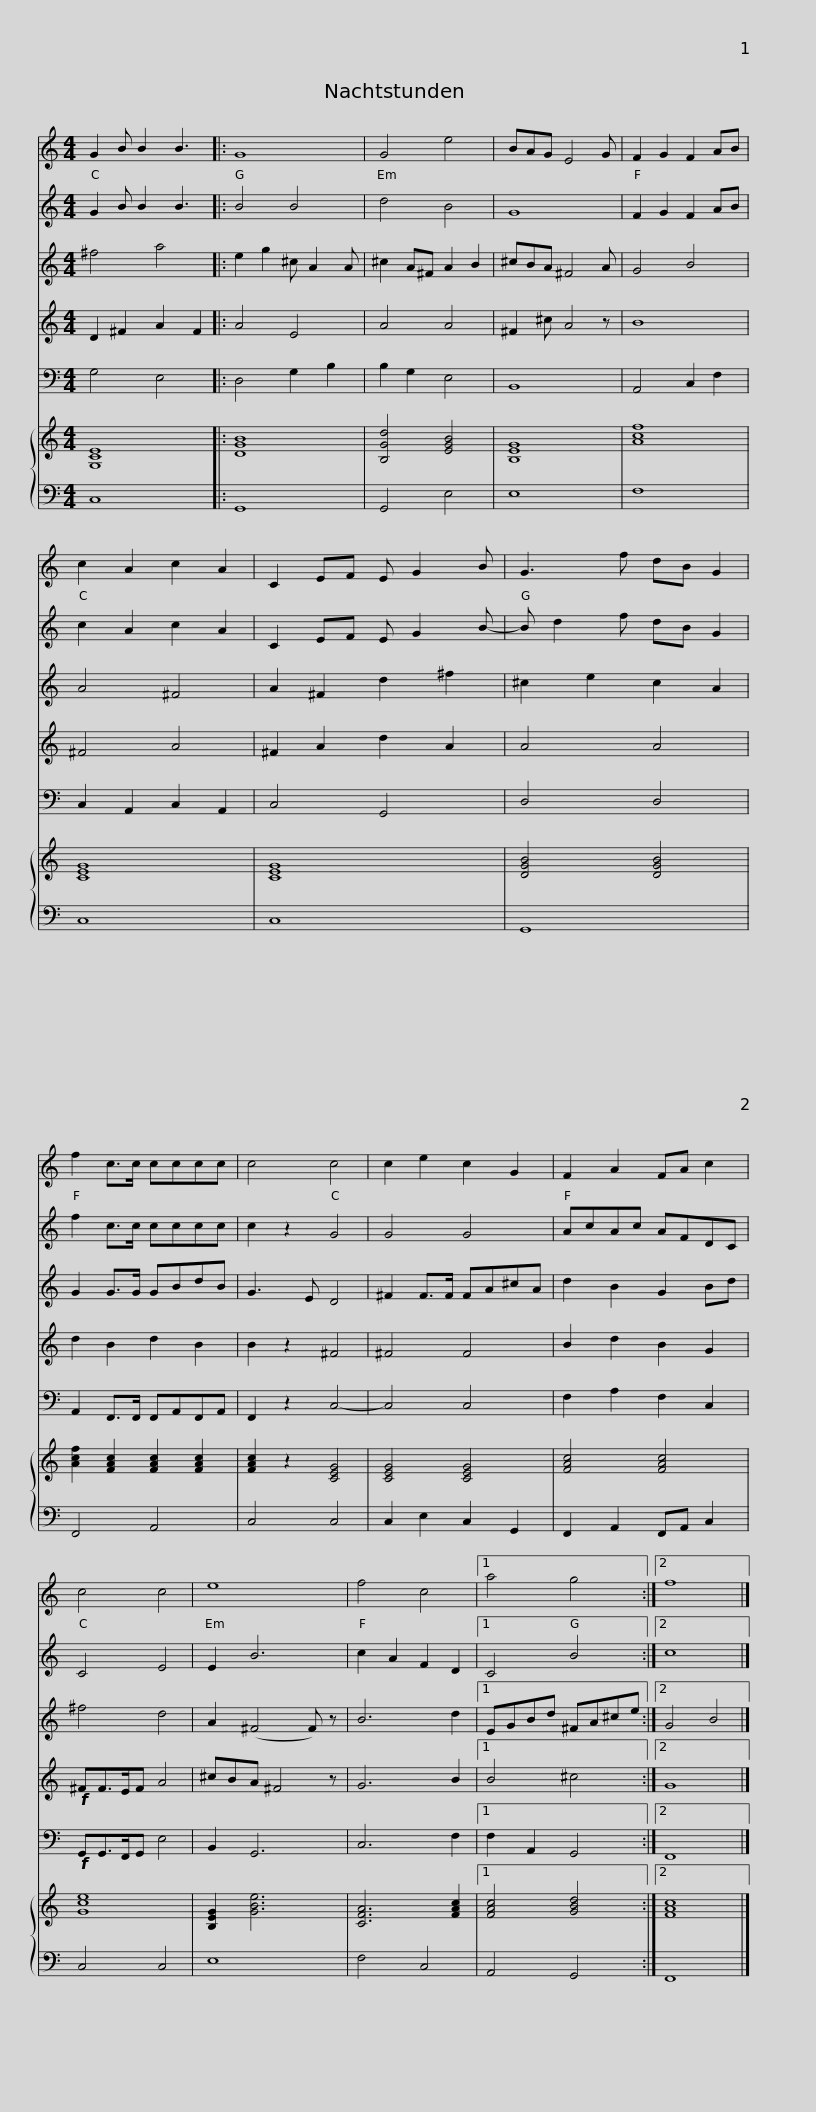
X:1
%%score 1 2 3 4 5 { 6 | 7 }
L:1/8
M:4/4
I:linebreak $
K:C
V:1 treble
V:2 treble
V:3 treble transpose=-2
V:4 treble transpose=-2
V:5 bass
V:6 treble
V:7 bass
V:1
 G2 B B2 B3 |: G8 | G4 e4 | BAG E4 G | F2 G2 F2 AB |$ %5
 c2 A2 c2 A2 | C2 EF E G2 B | G3 f dB G2 | f2 c>c cccc | c4 c4 | %10
 c2 e2 c2 G2 |$ F2 A2 FA c2 | c4 c4 | e8 | f4 c4 |1 %15
 a4 g4 :|2 f8 |] %17
V:2
 G2 B B2 B3 |: B4 B4 | d4 B4 | G8 | F2 G2 F2 AB |$ %5
 c2 A2 c2 A2 | C2 EF E G2 B- | B d2 f dB G2 | f2 c>c cccc | c2 z2 G4 | %10
 G4 G4 |$ AcAc AFDC | C4 E4 | E2 B6 | c2 A2 F2 D2 |1 %15
 C4 B4 :|2 c8 |] %17
V:3
 ^f4 a4 |: e2 g2 ^c A2 A | ^c2 A^F A2 B2 | ^cBA ^F4 A | G4 B4 |$ %5
 A4 ^F4 | A2 ^F2 d2 ^f2 | ^c2 e2 c2 A2 | G2 G>G GBdB | G3 E D4 | %10
 ^F2 F>F FA^cA |$ d2 B2 G2 Bd | ^f4 d4 | A2 (^F4 F) z | B6 d2 |1 %15
 EGBd ^FA^ce :|2 G4 B4 |] %17
V:4
 D2 ^F2 A2 F2 |: A4 E4 | A4 A4 | ^F2 ^c A4 z | B8 |$ %5
 ^F4 A4 | ^F2 A2 d2 A2 | A4 A4 | d2 B2 d2 B2 | B2 z2 ^F4 | %10
 ^F4 F4 |$ B2 d2 B2 G2 |!f! ^FF>EF A4 | ^cBA ^F4 z | G6 B2 |1 %15
 B4 ^c4 :|2 G8 |] %17
V:5
 G,4 E,4 |: D,4 G,2 B,2 | B,2 G,2 E,4 | B,,8 | A,,4 C,2 F,2 |$ %5
 C,2 A,,2 C,2 A,,2 | C,4 G,,4 | D,4 D,4 | A,,2 F,,>F,, F,,A,,F,,A,, | F,,2 z2 C,4- | %10
 C,4 C,4 |$ F,2 A,2 F,2 C,2 |!f! G,,G,,>F,,G,, E,4 | B,,2 G,,6 | C,6 F,2 |1 %15
 F,2 A,,2 G,,4 :|2 F,,8 |] %17
V:6
 [G,CE]8 |: [DGB]8 | [B,Gd]4 [EGB]4 | [B,EG]8 | [Acf]8 |$ %5
 [CEG]8 | [CEG]8 | [DGB]4 [DGB]4 | [Acf]2 [FAc]2 [FAc]2 [FAc]2 | [FAc]2 z2 [CEG]4 | %10
 [CEG]4 [CEG]4 |$ [FAc]4 [FAc]4 | [Gce]8 | [B,EG]2 [GBe]6 | [CFA]6 [FAc]2 |1 %15
 [FAc]4 [GBd]4 :|2 [FAc]8 |] %17
V:7
 C,8 |: G,,8 | G,,4 E,4 | E,8 | F,8 |$ %5
 C,8 | C,8 | G,,8 | F,,4 A,,4 | C,4 C,4 | %10
 C,2 E,2 C,2 G,,2 |$ F,,2 A,,2 F,,A,, C,2 | C,4 C,4 | E,8 | F,4 C,4 |1 %15
 A,,4 G,,4 :|2 F,,8 |] %17
